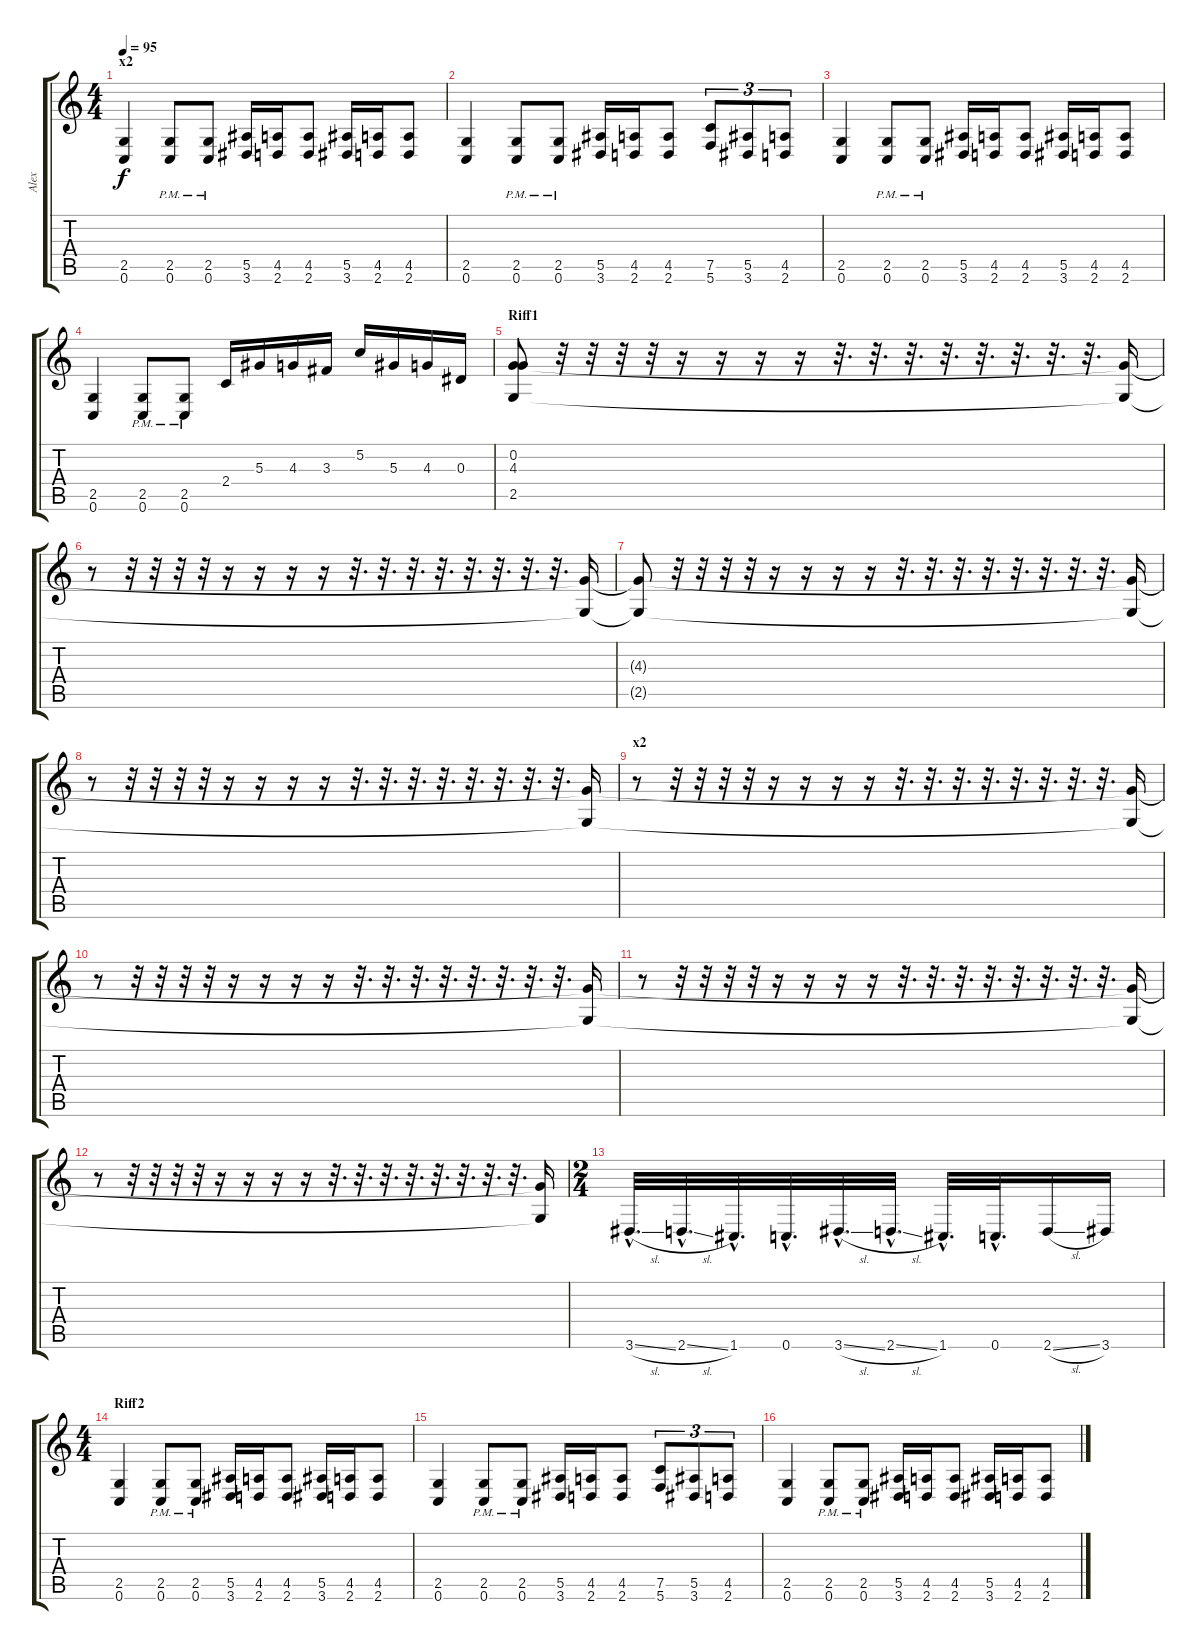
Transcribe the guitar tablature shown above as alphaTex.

\track ("Alex" "Alex") {instrument overdrivenguitar}
\staff {score tabs}
\tuning (C4 G3 Eb3 Bb2 F2 C2) {hide}
\ts (4 4)
\section ("" "x2")
\tempo 95
\clef g2
\ks c
(2.5 0.6).4{dy f} (2.5{pm} 0.6{pm}).8 (2.5{pm} 0.6{pm}).8 (5.5 3.6).16 (4.5 2.6).16 (4.5 2.6).8 (5.5 3.6).16 (4.5 2.6).16 (4.5 2.6).8 |
(2.5 0.6).4 (2.5{pm} 0.6{pm}).8 (2.5{pm} 0.6{pm}).8 (5.5 3.6).16 (4.5 2.6).16 (4.5 2.6).8 (7.5 5.6).8{tu (3 2)} (5.5 3.6).8{tu (3 2)} (4.5 2.6).8{tu (3 2)} |
(2.5 0.6).4 (2.5{pm} 0.6{pm}).8 (2.5{pm} 0.6{pm}).8 (5.5 3.6).16 (4.5 2.6).16 (4.5 2.6).8 (5.5 3.6).16 (4.5 2.6).16 (4.5 2.6).8 |
(2.5 0.6).4 (2.5{pm} 0.6{pm}).8 (2.5{pm} 0.6{pm}).8 2.4.16 5.3.16 4.3.16 3.3.16 5.2.16 5.3.16 4.3.16 0.3.16 |
\section ("" "Riff1")
(0.2 4.3 2.5).8 r.32 r.32 r.32 r.32 r.16 r.16 r.16 r.16 r.32{d} r.32{d} r.32{d} r.32{d} r.32{d} r.32{d} r.32{d} r.32{d} (4.3{t} 2.5{t}).16 |
r.8 r.32 r.32 r.32 r.32 r.16 r.16 r.16 r.16 r.32{d} r.32{d} r.32{d} r.32{d} r.32{d} r.32{d} r.32{d} r.32{d} (4.3{t} 2.5{t}).16 |
(4.3{t} 2.5{t}).8 r.32 r.32 r.32 r.32 r.16 r.16 r.16 r.16 r.32{d} r.32{d} r.32{d} r.32{d} r.32{d} r.32{d} r.32{d} r.32{d} (4.3{t} 2.5{t}).16 |
r.8 r.32 r.32 r.32 r.32 r.16 r.16 r.16 r.16 r.32{d} r.32{d} r.32{d} r.32{d} r.32{d} r.32{d} r.32{d} r.32{d} (4.3{t} 2.5{t}).16 |
\section ("" "x2")
r.8 r.32 r.32 r.32 r.32 r.16 r.16 r.16 r.16 r.32{d} r.32{d} r.32{d} r.32{d} r.32{d} r.32{d} r.32{d} r.32{d} (4.3{t} 2.5{t}).16 |
r.8 r.32 r.32 r.32 r.32 r.16 r.16 r.16 r.16 r.32{d} r.32{d} r.32{d} r.32{d} r.32{d} r.32{d} r.32{d} r.32{d} (4.3{t} 2.5{t}).16 |
r.8 r.32 r.32 r.32 r.32 r.16 r.16 r.16 r.16 r.32{d} r.32{d} r.32{d} r.32{d} r.32{d} r.32{d} r.32{d} r.32{d} (4.3{t} 2.5{t}).16 |
r.8 r.32 r.32 r.32 r.32 r.16 r.16 r.16 r.16 r.32{d} r.32{d} r.32{d} r.32{d} r.32{d} r.32{d} r.32{d} r.32{d} (4.3{t} 2.5{t}).16 |
\ts (2 4)
3.6{sl hac}.32{d} 2.6{sl hac}.32{d} 1.6{hac}.32{d} 0.6{hac}.32{d} 3.6{sl hac}.32{d} 2.6{sl hac}.32{d} 1.6{hac}.32{d} 0.6{hac}.32{d} 2.6{sl}.16 3.6.16 |
\ts (4 4)
\section ("" "Riff2")
(2.5 0.6).4 (2.5{pm} 0.6{pm}).8 (2.5{pm} 0.6{pm}).8 (5.5 3.6).16 (4.5 2.6).16 (4.5 2.6).8 (5.5 3.6).16 (4.5 2.6).16 (4.5 2.6).8 |
(2.5 0.6).4 (2.5{pm} 0.6{pm}).8 (2.5{pm} 0.6{pm}).8 (5.5 3.6).16 (4.5 2.6).16 (4.5 2.6).8 (7.5 5.6).8{tu (3 2)} (5.5 3.6).8{tu (3 2)} (4.5 2.6).8{tu (3 2)} |
(2.5 0.6).4 (2.5{pm} 0.6{pm}).8 (2.5{pm} 0.6{pm}).8 (5.5 3.6).16 (4.5 2.6).16 (4.5 2.6).8 (5.5 3.6).16 (4.5 2.6).16 (4.5 2.6).8
